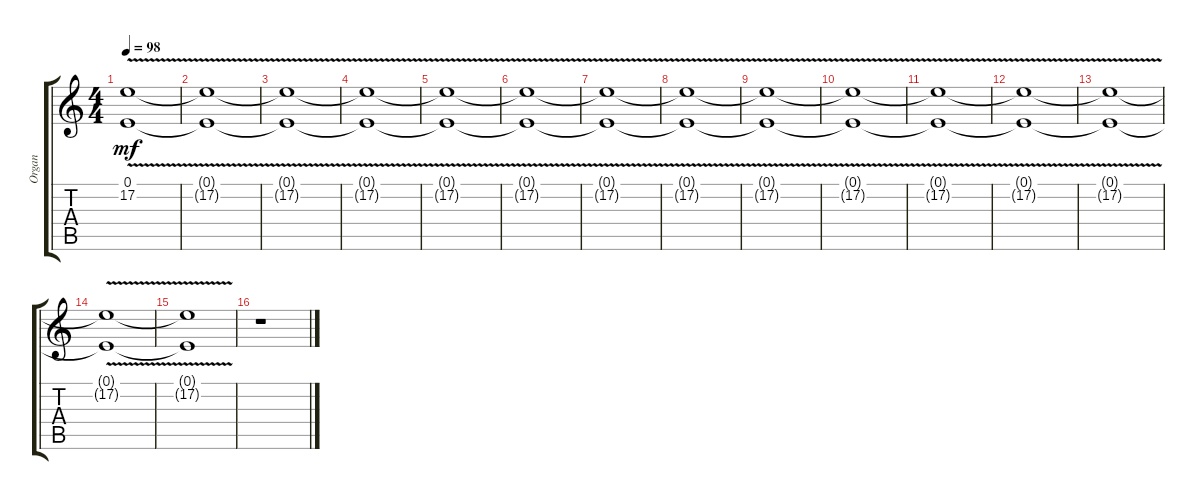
\track ("Organ" "Organ") {instrument drawbarorgan}
\staff {score tabs}
\tuning (E4 B3 G3 D3 A2 E2) {hide}
\ts (4 4)
\tempo 98
\clef g2
\ks c
(0.1{t} 17.2{v t}).1{dy mf} |
(0.1{t} 17.2{v t}).1 |
(0.1{t} 17.2{v t}).1 |
(0.1{t} 17.2{v t}).1 |
(0.1{t} 17.2{v t}).1 |
(0.1{t} 17.2{v t}).1 |
(0.1{t} 17.2{v t}).1 |
(0.1{t} 17.2{v t}).1 |
(0.1{t} 17.2{v t}).1 |
(0.1{t} 17.2{v t}).1 |
(0.1{t} 17.2{v t}).1 |
(0.1{t} 17.2{v t}).1 |
(0.1{t} 17.2{v t}).1 |
(0.1{t} 17.2{v t}).1 |
(0.1{t} 17.2{v t}).1 |
r.1
